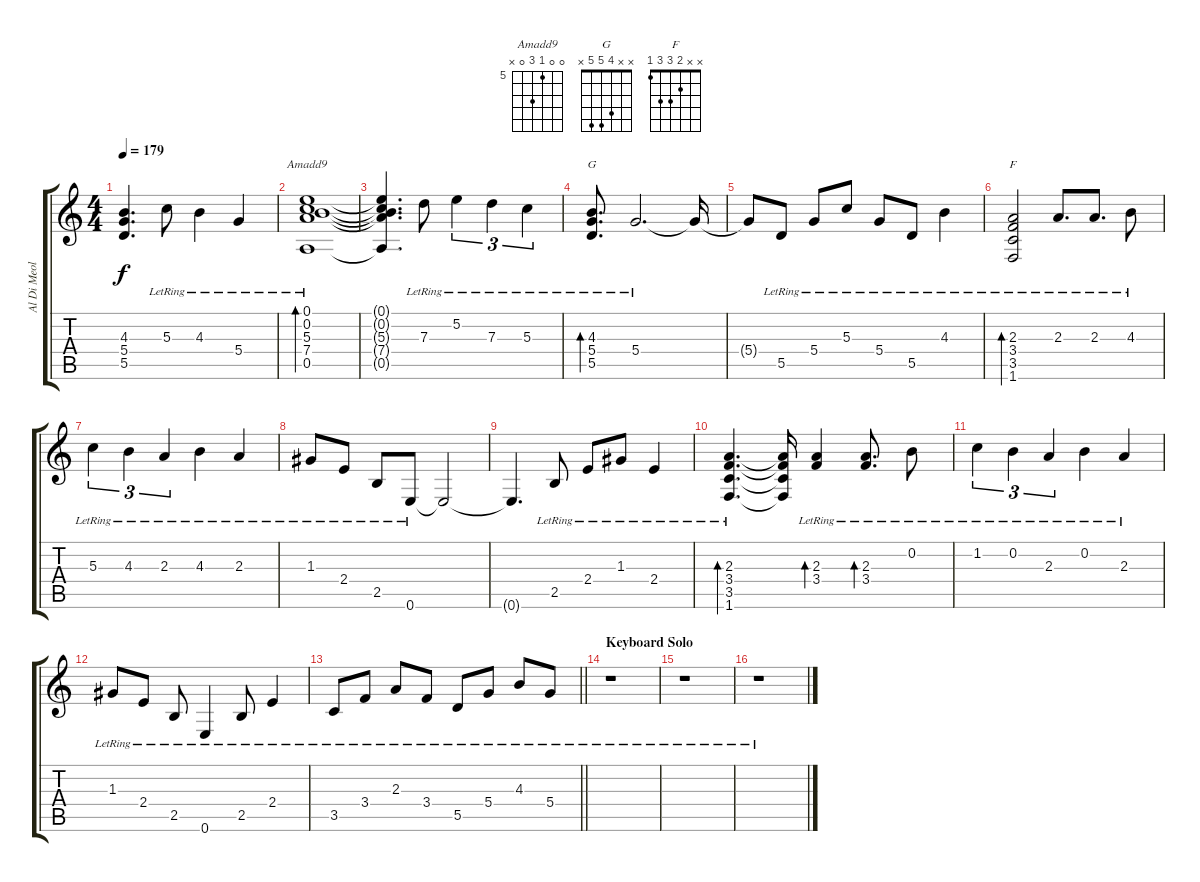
\track ("Al Di Meola" "Al Di Meol") {instrument electricguitarjazz}
\staff {score tabs}
\tuning (E4 B3 G3 D3 A2 E2) {hide}
\chord ("Amadd9" 0 0 5 7 0 x) {firstfret 5}
\chord ("G" x x 4 5 5 x)
\chord ("F" x x 2 3 3 1)
\ts (4 4)
\tempo 179
\clef g2
\ks c
(4.3{t} 5.4{t} 5.5{t}).4{d dy f} 5.3{lr}.8 4.3{lr}.4 5.4{lr}.4 |
(0.1{lr} 0.2{lr} 5.3{lr} 7.4{lr} 0.5{lr}).1{bd 240 ch "Amadd9"} |
(0.1{t} 0.2{t} 5.3{t} 7.4{t} 0.5{t}).4{d} 7.3{lr}.8 5.2{lr}.4{tu (3 2)} 7.3{lr}.4{tu (3 2)} 5.3{lr}.4{tu (3 2)} |
(4.3{lr} 5.4{lr} 5.5{lr}).8{d bd 480 ch "G"} 5.4{lr}.2{d} 5.4{t}.16 |
5.4{t}.8 5.5{lr}.8 5.4{lr}.8 5.3{lr}.8 5.4{lr}.8 5.5{lr}.8 4.3{lr}.4 |
(2.3 3.4 3.5{lr} 1.6).2{bd 480 ch "F"} 2.3{lr}.8{d} 2.3{lr}.8{d} 4.3{lr}.8 |
5.3{lr}.4{tu (3 2)} 4.3{lr}.4{tu (3 2)} 2.3{lr}.4{tu (3 2)} 4.3{lr}.4 2.3{lr}.4 |
1.3{lr}.8 2.4{lr}.8 2.5{lr}.8 0.6{lr}.8 0.6{t}.2 |
0.6{t}.4{d} 2.5{lr}.8 2.4{lr}.8 1.3{lr}.8 2.4{lr}.4 |
(2.3 3.4 3.5{lr} 1.6).4{d bd 480} (2.3{t} 3.4{t} 3.5{t} 1.6{t}).16 (2.3{lr} 3.4{lr}).4{bd 480} (2.3{lr} 3.4{lr}).8{d bd 480} 0.2{lr}.8 |
1.2{lr}.4{tu (3 2)} 0.2{lr}.4{tu (3 2)} 2.3{lr}.4{tu (3 2)} 0.2{lr}.4 2.3{lr}.4 |
1.3{lr}.8 2.4{lr}.8 2.5{lr}.8 0.6{lr}.4 2.5{lr}.8 2.4{lr}.4 |
\barLineRight lightlight
3.5{lr}.8 3.4{lr}.8 2.3{lr}.8 3.4{lr}.8 5.5{lr}.8 5.4{lr}.8 4.3{lr}.8 5.4{lr}.8 |
\section ("" "Keyboard Solo")
r.1 |
r.1 |
r.1
